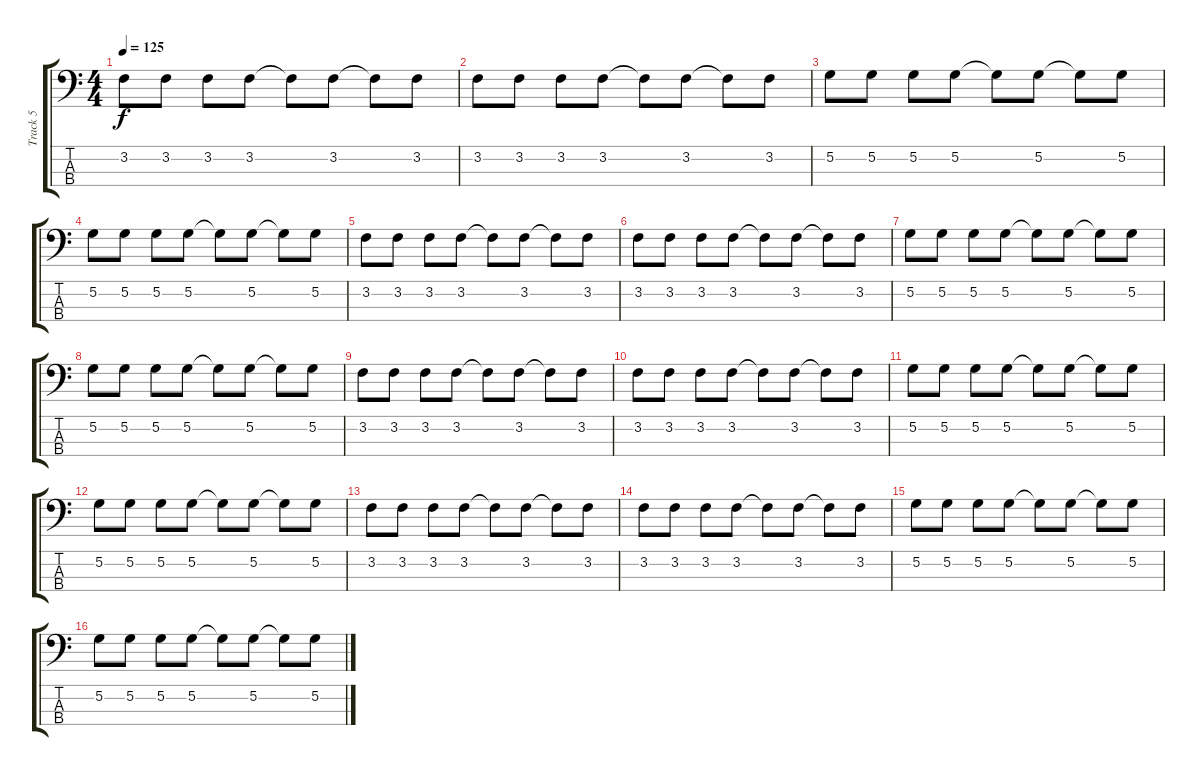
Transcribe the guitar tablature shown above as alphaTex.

\track ("Track 5" "Track 5") {instrument electricbassfinger}
\staff {score tabs}
\tuning (G2 D2 A1 E1) {hide}
\ts (4 4)
\tempo 125
\clef f4
\ks c
3.2.8{dy f} 3.2.8 3.2.8 3.2.8 3.2{t}.8 3.2.8 3.2{t}.8 3.2.8 |
3.2.8 3.2.8 3.2.8 3.2.8 3.2{t}.8 3.2.8 3.2{t}.8 3.2.8 |
5.2.8 5.2.8 5.2.8 5.2.8 5.2{t}.8 5.2.8 5.2{t}.8 5.2.8 |
5.2.8 5.2.8 5.2.8 5.2.8 5.2{t}.8 5.2.8 5.2{t}.8 5.2.8 |
3.2.8 3.2.8 3.2.8 3.2.8 3.2{t}.8 3.2.8 3.2{t}.8 3.2.8 |
3.2.8 3.2.8 3.2.8 3.2.8 3.2{t}.8 3.2.8 3.2{t}.8 3.2.8 |
5.2.8 5.2.8 5.2.8 5.2.8 5.2{t}.8 5.2.8 5.2{t}.8 5.2.8 |
5.2.8 5.2.8 5.2.8 5.2.8 5.2{t}.8 5.2.8 5.2{t}.8 5.2.8 |
3.2.8 3.2.8 3.2.8 3.2.8 3.2{t}.8 3.2.8 3.2{t}.8 3.2.8 |
3.2.8 3.2.8 3.2.8 3.2.8 3.2{t}.8 3.2.8 3.2{t}.8 3.2.8 |
5.2.8 5.2.8 5.2.8 5.2.8 5.2{t}.8 5.2.8 5.2{t}.8 5.2.8 |
5.2.8 5.2.8 5.2.8 5.2.8 5.2{t}.8 5.2.8 5.2{t}.8 5.2.8 |
3.2.8 3.2.8 3.2.8 3.2.8 3.2{t}.8 3.2.8 3.2{t}.8 3.2.8 |
3.2.8 3.2.8 3.2.8 3.2.8 3.2{t}.8 3.2.8 3.2{t}.8 3.2.8 |
5.2.8 5.2.8 5.2.8 5.2.8 5.2{t}.8 5.2.8 5.2{t}.8 5.2.8 |
5.2.8 5.2.8 5.2.8 5.2.8 5.2{t}.8 5.2.8 5.2{t}.8 5.2.8
